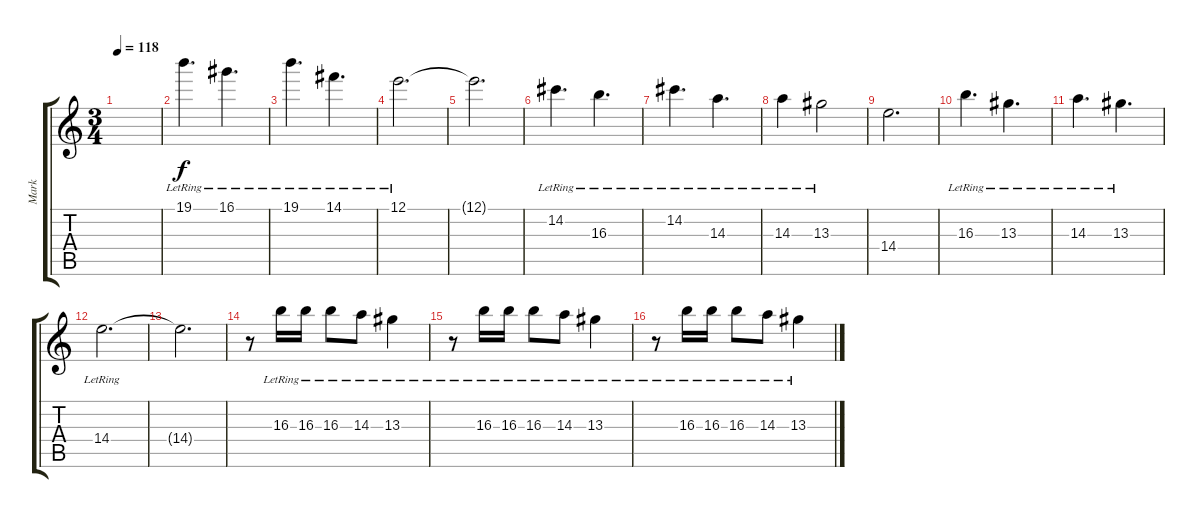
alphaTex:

\track ("Mark" "Mark") {instrument acousticguitarsteel}
\staff {score tabs}
\tuning (E4 B3 G3 D3 A2 E2) {hide}
\ts (3 4)
\tempo 118
\clef g2
\ks c
|
19.1{lr}.4{d} 16.1{lr}.4{d} |
19.1{lr}.4{d} 14.1{lr}.4{d} |
12.1{lr}.2{d} |
12.1{t}.2{d} |
14.2{lr}.4{d} 16.3{lr}.4{d} |
14.2{lr}.4{d} 14.3{lr}.4{d} |
14.3{lr}.4 13.3{lr}.2 |
14.4.2{d} |
16.3{lr}.4{d} 13.3{lr}.4{d} |
14.3{lr}.4{d} 13.3{lr}.4{d} |
14.4{lr}.2{d} |
14.4{t}.2{d} |
r.8 16.3{lr}.16 16.3{lr}.16 16.3{lr}.8 14.3{lr}.8 13.3{lr}.4 |
r.8 16.3{lr}.16 16.3{lr}.16 16.3{lr}.8 14.3{lr}.8 13.3{lr}.4 |
r.8 16.3{lr}.16 16.3{lr}.16 16.3{lr}.8 14.3{lr}.8 13.3{lr}.4
